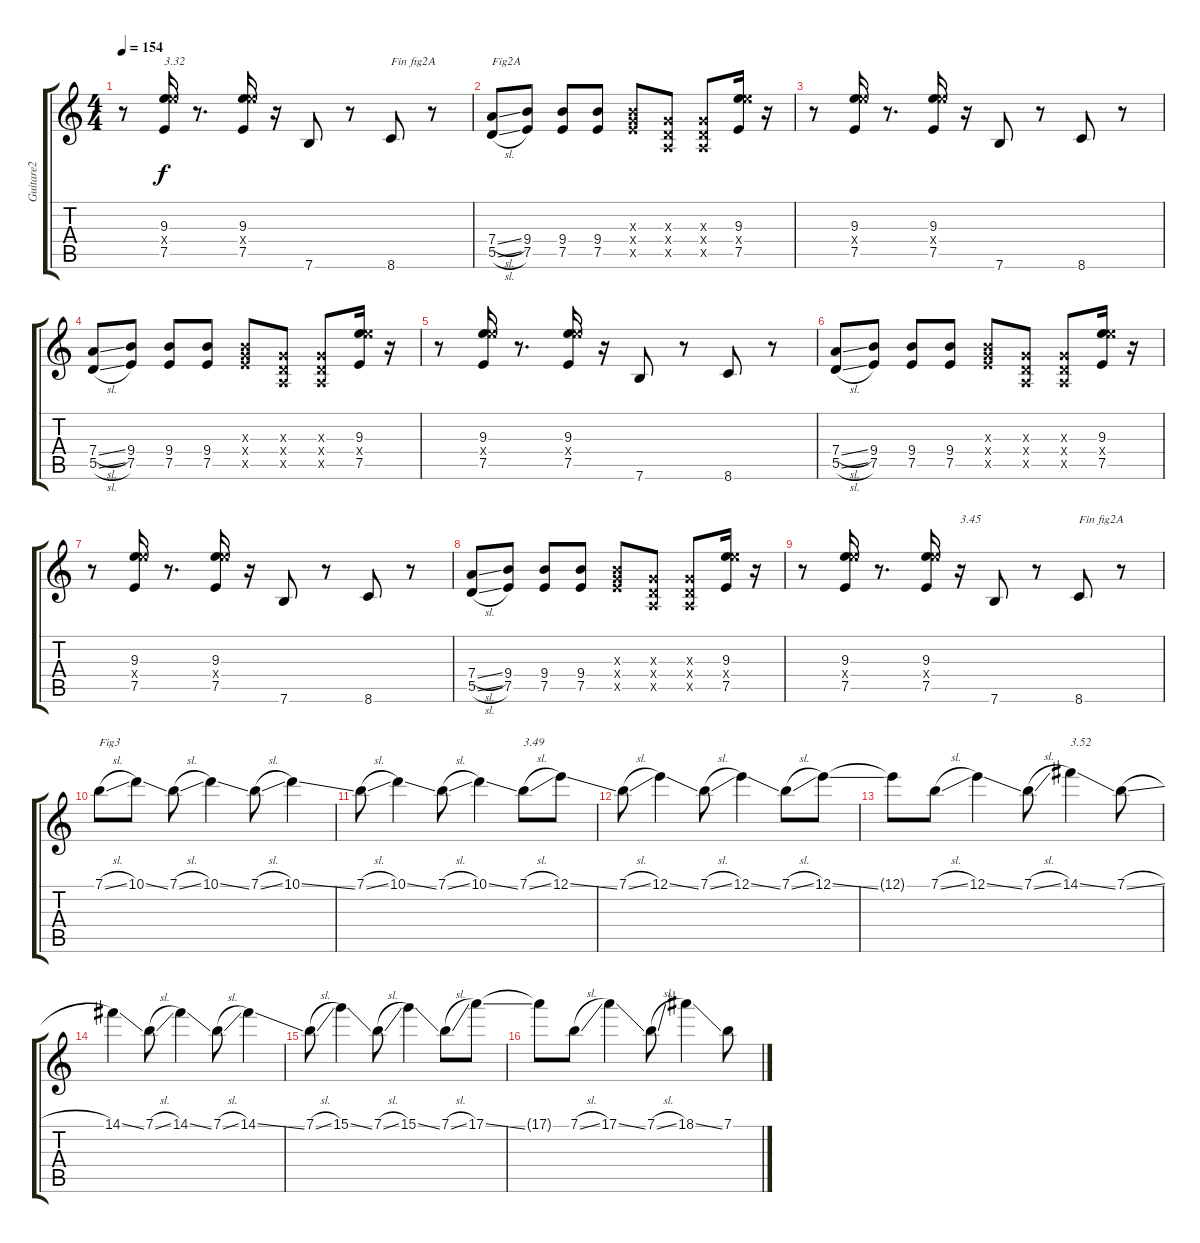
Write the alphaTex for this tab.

\track ("Guitare2" "Guitare2") {instrument distortionguitar}
\staff {score tabs}
\tuning (E4 B3 G3 D3 A2 E2) {hide}
\ts (4 4)
\tempo 154
\clef g2
\ks c
r.8{dy f} (9.3 14.4{x} 7.5).16{txt "3.32"} r.8{d} (9.3 14.4{x} 7.5).16 r.16 7.6.8 r.8 8.6.8{txt "Fin fig2A"} r.8 |
(7.4{sl} 5.5{sl}).8{txt "Fig2A"} (9.4 7.5).8 (9.4 7.5).8 (9.4 7.5).8 (0.3{x} 9.4{x} 7.5{x}).8 (0.3{x} 0.4{x} 0.5{x}).8 (0.3{x} 0.4{x} 0.5{x}).8 (9.3 14.4{x} 7.5).16 r.16 |
r.8 (9.3 14.4{x} 7.5).16 r.8{d} (9.3 14.4{x} 7.5).16 r.16 7.6.8 r.8 8.6.8 r.8 |
(7.4{sl} 5.5{sl}).8 (9.4 7.5).8 (9.4 7.5).8 (9.4 7.5).8 (0.3{x} 9.4{x} 7.5{x}).8 (0.3{x} 0.4{x} 0.5{x}).8 (0.3{x} 0.4{x} 0.5{x}).8 (9.3 14.4{x} 7.5).16 r.16 |
r.8 (9.3 14.4{x} 7.5).16 r.8{d} (9.3 14.4{x} 7.5).16 r.16 7.6.8 r.8 8.6.8 r.8 |
(7.4{sl} 5.5{sl}).8 (9.4 7.5).8 (9.4 7.5).8 (9.4 7.5).8 (0.3{x} 9.4{x} 7.5{x}).8 (0.3{x} 0.4{x} 0.5{x}).8 (0.3{x} 0.4{x} 0.5{x}).8 (9.3 14.4{x} 7.5).16 r.16 |
r.8 (9.3 14.4{x} 7.5).16 r.8{d} (9.3 14.4{x} 7.5).16 r.16 7.6.8 r.8 8.6.8 r.8 |
(7.4{sl} 5.5{sl}).8 (9.4 7.5).8 (9.4 7.5).8 (9.4 7.5).8 (0.3{x} 9.4{x} 7.5{x}).8 (0.3{x} 0.4{x} 0.5{x}).8 (0.3{x} 0.4{x} 0.5{x}).8 (9.3 14.4{x} 7.5).16 r.16 |
r.8 (9.3 14.4{x} 7.5).16 r.8{d} (9.3 14.4{x} 7.5).16 r.16{txt "3.45"} 7.6.8 r.8 8.6.8{txt "Fin fig2A"} r.8 |
7.1{sl}.8{txt "Fig3"} 10.1{ss}.8 7.1{sl}.8 10.1{ss}.4 7.1{sl}.8 10.1{ss}.4 |
7.1{sl}.8 10.1{ss}.4 7.1{sl}.8 10.1{ss}.4 7.1{sl}.8{txt "3.49"} 12.1{ss}.8 |
7.1{sl}.8 12.1{ss}.4 7.1{sl}.8 12.1{ss}.4 7.1{sl}.8 12.1{ss}.8 |
12.1{t}.8 7.1{sl}.8 12.1{ss}.4 7.1{sl}.8 14.1{ss}.4{txt "3.52"} 7.1{sl}.8 |
14.1{ss}.4 7.1{sl}.8 14.1{ss}.4 7.1{sl}.8 14.1{ss}.4 |
7.1{sl}.8 15.1{ss}.4 7.1{sl}.8 15.1{ss}.4 7.1{sl}.8 17.1{ss}.8 |
17.1{t}.8 7.1{sl}.8 17.1{ss}.4 7.1{sl}.8 18.1{ss}.4 7.1{sl}.8
